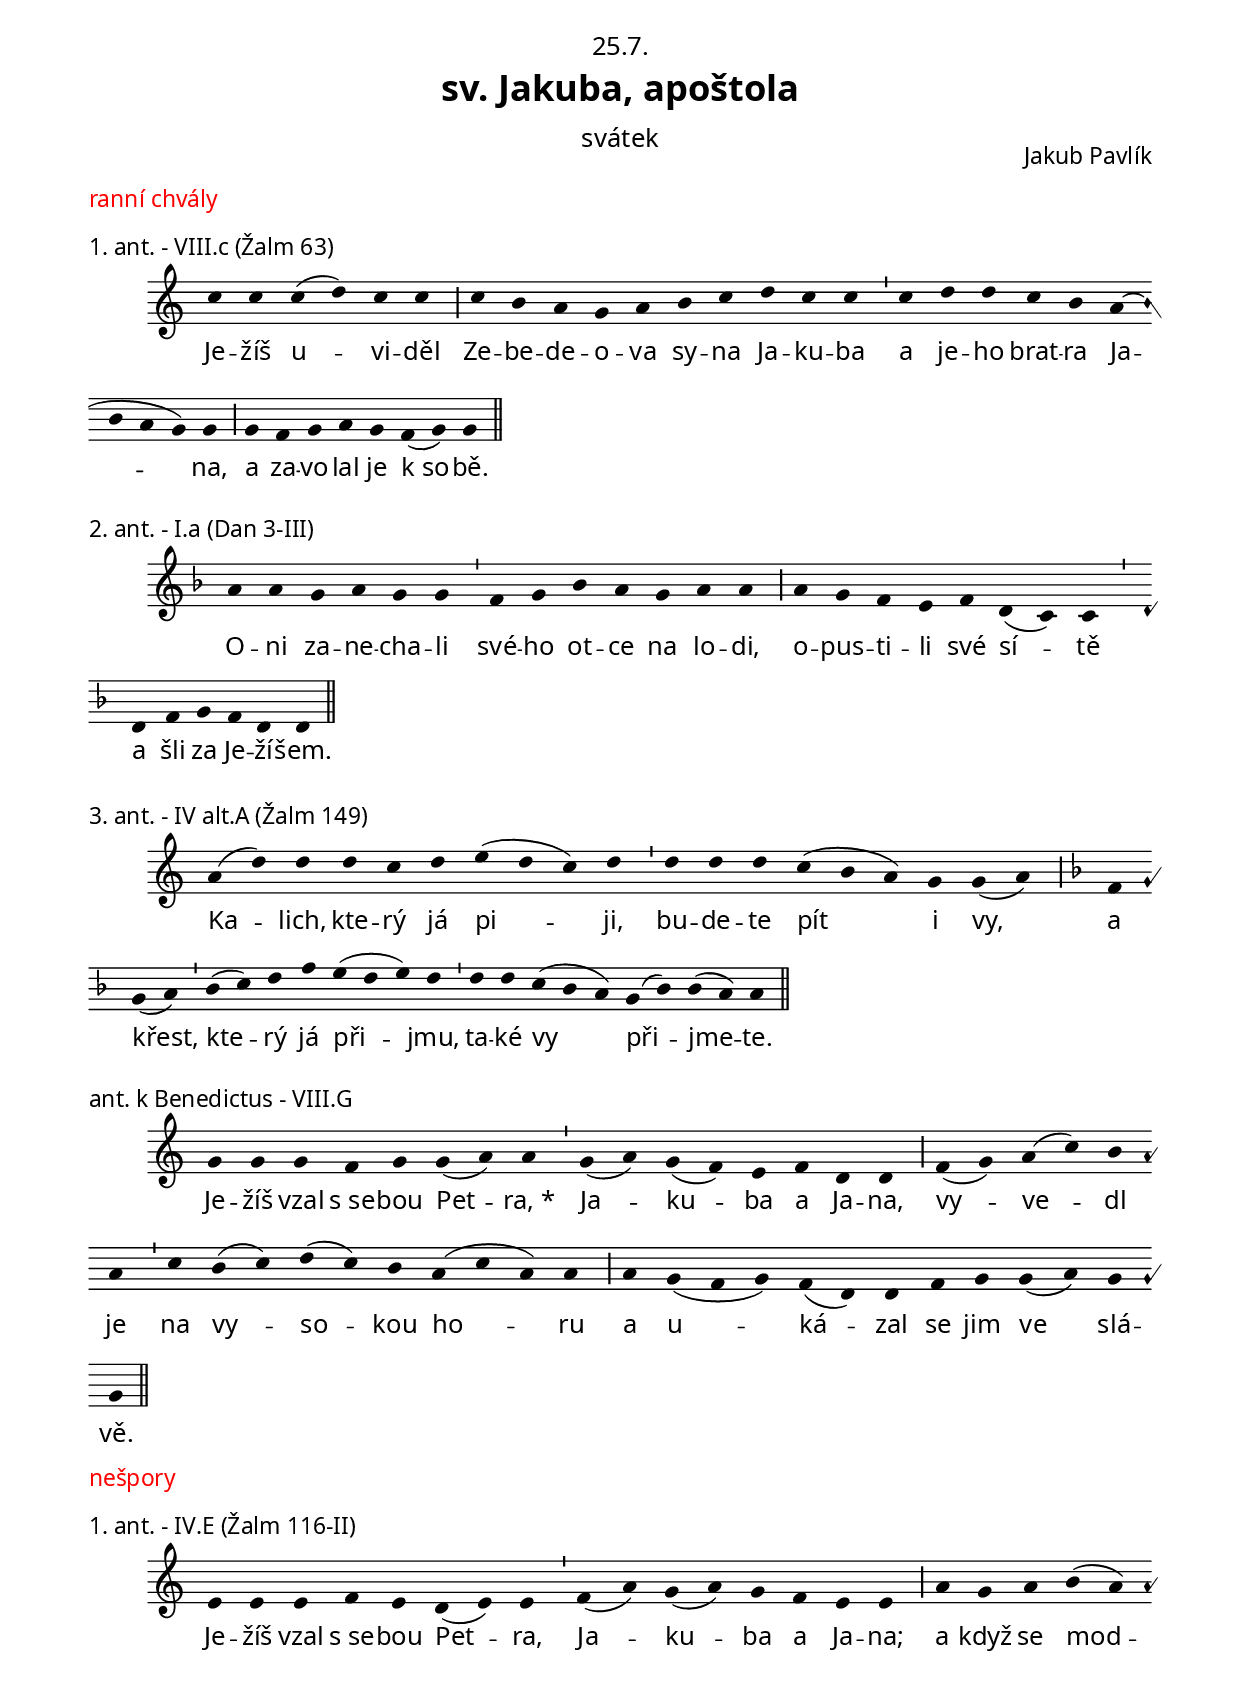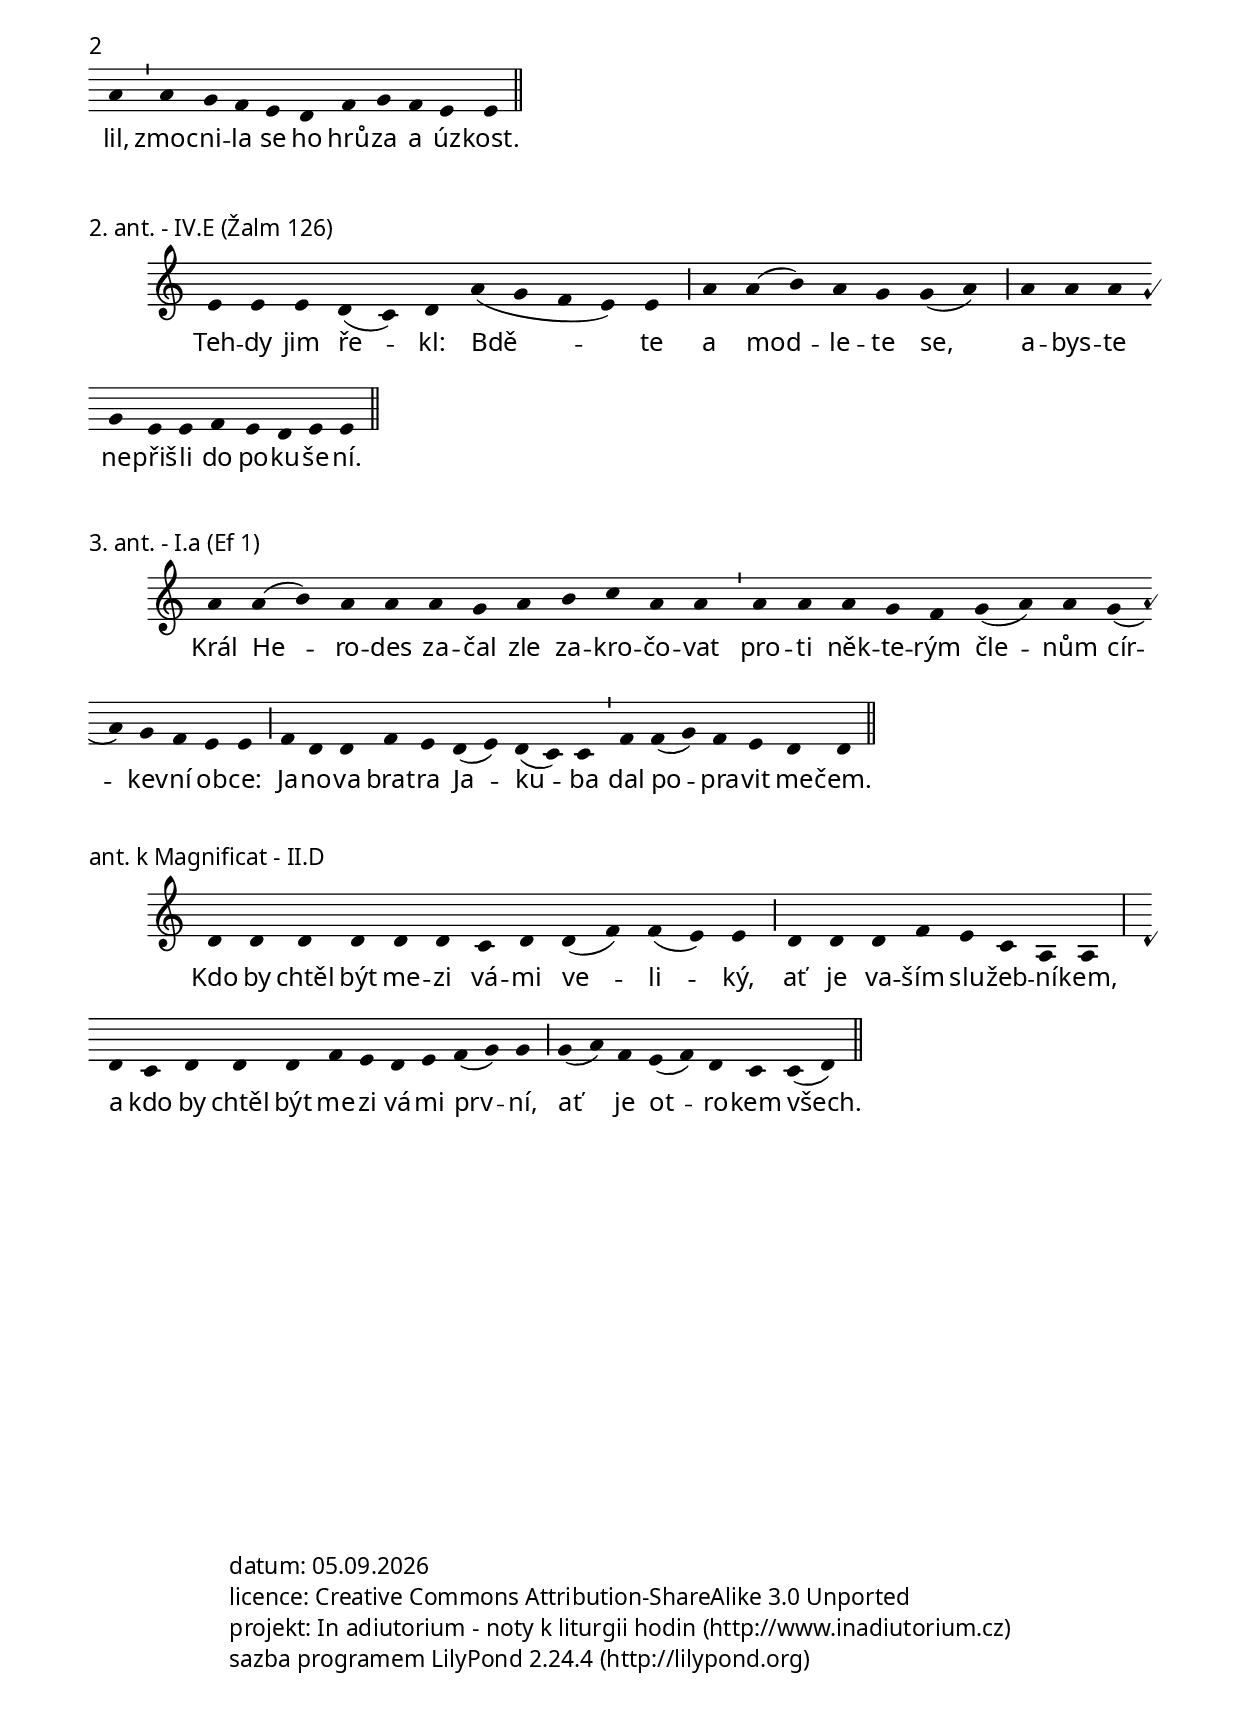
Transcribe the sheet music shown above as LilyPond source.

\version "2.15.40"

\include "../spolecne.ly"
\include "../dilyresponsorii.ly"

\header {
  title = \markup\titleSvatek
            "sv. Jakuba, apoštola"
            svátek
            25.7.
  composer = "Jakub Pavlík"
}

\markup {\nadpisHodinka {"ranní chvály"}}

\score {
  \relative c'' {
    \choralniRezim
    c4 c c( d) c c \barMaior
    c b a g a b c d c c \barMin
    c d d c b a( b a g) g \barMaior
    g f g a g f( g) g \barFinalis
  }
  \addlyrics {
    Je -- žíš u -- vi -- děl
    Ze -- be -- de -- o -- va sy -- na Ja -- ku -- ba
    a je -- ho brat -- ra Ja -- na,
    a za -- vo -- lal je k_so -- bě.
  }
  \header {
    quid = "1. ant."
    modus = "VIII"
    differentia = "c"
    psalmus = "Žalm 63"
    id = "rch-a1"
    piece = \markup {\sestavTitulek}
  }
}

\score {
  \relative c'' {
    \choralniRezim
    \key f \major
    a4 a g a g g \barMin
    f g bes a g a a \barMaior
    a g f e f d( c) c \barMin
    d f g f d d \barFinalis
  }
  \addlyrics {
    O -- ni za -- ne -- cha -- li
    své -- ho ot -- ce na lo -- di,
    o -- pus -- ti -- li své sí -- tě
    a šli za Je -- ží -- šem.
  }
  \header {
    quid = "2. ant."
    modus = "I"
    differentia = "a"
    psalmus = "Dan 3-III"
    id = "rch-a2"
    piece = \markup {\sestavTitulek}
  }
}

\score {
  \relative c'' {
    \choralniRezim
    a4( d) d d c d e( d c) d \barMin d d d c( b a) g g( a) \barMaior
    \key f \major
    f g( a) \barMin bes( c) d f e( d e) d \barMin d d c( bes a) g( bes) bes( a) a \barFinalis
  }
  \addlyrics {
    Ka -- lich, kte -- rý já pi -- ji, bu -- de -- te pít i vy,
    a křest, kte -- rý já při -- jmu, ta -- ké vy při -- jme -- te.
  }
  \header {
    quid = "3. ant."
    modus = "IV alt"
    differentia = "A"
    psalmus = "Žalm 149"
    id = "rch-a3"
    piece = \markup {\sestavTitulek}
  }
}

\score {
  \relative c'' {
    \choralniRezim
    g4 g g f g g( a) a \barMin g( a) g( f) e f d d \barMaior
    f( g) a( c) b a \barMin c b( c) d( c) b a( c a) a \barMaior
    a g( f g) f( d) d f g g( a) g g \barFinalis
  }
  \addlyrics {
    Je -- žíš vzal s_se -- bou Pet -- ra,_* Ja -- ku -- ba a Ja -- na,
    vy -- ve -- dl je na vy -- so -- kou ho -- ru
    a u -- ká -- zal se jim ve slá -- vě.
  }
  \header {
    quid = "ant. k Benedictus"
    modus = "VIII"
    differentia = "G"
    psalmus = ""
    id = "rch-aben"
    fons = "6.8. Proměnění Páně, 2. nešp., 1. ant."
    piece = \markup {\sestavTitulekBezZalmu}
  }
}

\markup {\nadpisHodinka {"nešpory"}}

\score {
  \relative c' {
    \choralniRezim
    e4 e e f e d( e) e \barMin
    f( a) g( a) g f e e \barMaior
    a g a b( a) a \barMin
    a g f e d f g f e e \barFinalis
  }
  \addlyrics {
    Je -- žíš vzal s_se -- bou Pet -- ra,
    Ja -- ku -- ba a Ja -- na;
    a když se mod -- lil,
    zmoc -- ni -- la se ho hrů -- za a úz -- kost.
  }
  \header {
    quid = "1. ant."
    modus = "IV"
    differentia = "E"
    psalmus = "Žalm 116-II"
    id = "ne-a1"
    piece = \markup {\sestavTitulek}
  }
}

\score {
  \relative c' {
    \choralniRezim
    e4 e e d( c) d a'( g f e) e \barMaior
    a a( b) a g g( a) \barMaior
    a a a g e e f e d e e \barFinalis
  }
  \addlyrics {
    Teh -- dy jim ře -- kl: Bdě -- te
    a mod -- le -- te se,
    a -- bys -- te ne -- přiš -- li do po -- ku -- še -- ní.
  }
  \header {
    quid = "2. ant."
    modus = "IV"
    differentia = "E"
    psalmus = "Žalm 126"
    id = "ne-a2"
    piece = \markup {\sestavTitulek}
  }
}

\score {
  \relative c'' {
    \choralniRezim
    a4 a( b) a a a g a b c a a \barMin
    a a a g f g( a) a g( a) g f e e \barMaior
    f d d f e d( e) d( c) c \barMin
    f f( g) f e d d \barFinalis
  }
  \addlyrics {
    Král He -- ro -- des za -- čal zle za -- kro -- čo -- vat
    pro -- ti něk -- te -- rým čle -- nům cír -- kev -- ní ob -- ce:
    Ja -- no -- va brat -- ra Ja -- ku -- ba
    dal po -- pra -- vit me -- čem.
  }
  \header {
    quid = "3. ant."
    modus = "I"
    differentia = "a"
    psalmus = "Ef 1"
    id = "ne-a3"
    piece = \markup {\sestavTitulek}
  }
}

\score {
  \relative c' {
    \choralniRezim
    d4 d d d d d c d d( f) f( e) e \barMaior
    d d d f e c a a \barMax
    d c d d d f e d e f( g) g \barMaior
    g( a) f e( f) d c c( d) \barFinalis
  }
  \addlyrics {
    Kdo by chtěl být me -- zi vá -- mi ve -- li -- ký,
    ať je va -- ším slu -- žeb -- ní -- kem,
    a kdo by chtěl být me -- zi vá -- mi prv -- ní,
    ať je ot -- ro -- kem všech.
  }
  \header {
    quid = "ant. k Magnificat"
    modus = "II"
    differentia = "D"
    psalmus = ""
    id = "ne-amag"
    piece = \markup {\sestavTitulekBezZalmu}
  }
}